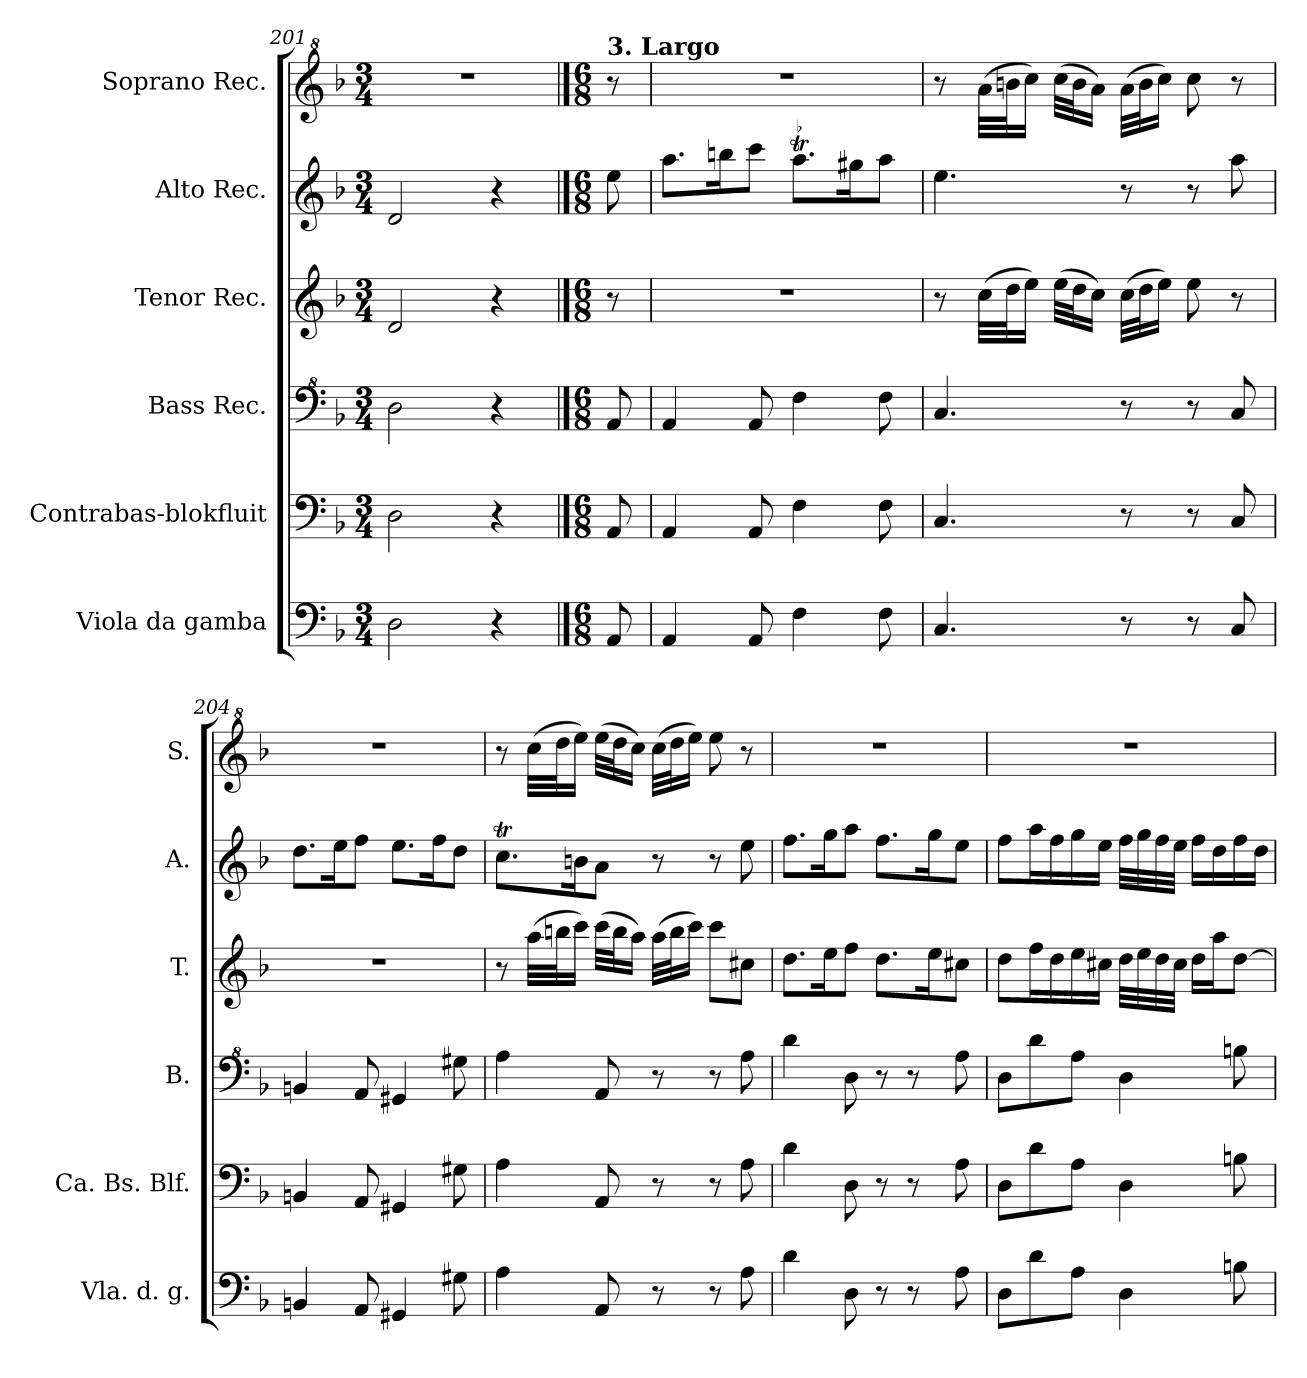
**kern	**kern	**kern	**kern	**kern	**kern
*part6	*part5	*part4	*part3	*part2	*part1
*staff6	*staff5	*staff4	*staff3	*staff2	*staff1
*I"Viola da gamba	*I"Contrabas-blokfluit	*I"Bass Rec.	*I"Tenor Rec.	*I"Alto Rec.	*I"Soprano Rec.
*I'Vla. d. g.	*I'Ca. Bs. Blf.	*I'B.	*I'T.	*I'A.	*I'S.
*clefF4	*clefF4	*clefF^4	*clefG2	*clefG2	*clefG^2
*k[b-]	*k[b-]	*k[b-]	*k[b-]	*k[b-]	*k[b-]
*M3/4	*M3/4	*M3/4	*M3/4	*M3/4	*M3/4
=201	=201	=201	=201	=201	=201
2D\	2D\	2d\	2d/	2d/	2.r
4r	4r	4r	4r	4r	.
!!LO:PB:g=z
==201X1	==201X1	==201X1	==201X1	==201X1	==201X1
*M6/8	*M6/8	*M6/8	*M6/8	*M6/8	*M6/8
*	*	*	*	*	*MM45
!	!	!	!	!	!LO:TX:a:B:t=3. Largo
8AA/	8AA/	8A/	8r	8ee\	8r
=202	=202	=202	=202	=202	=202
4AA/	4AA/	4A/	2.r	8.aa\L	2.r
.	.	.	.	16bbn\K	.
8AA/	8AA/	8A/	.	8ccc\J	.
4F\	4F\	4f\	.	8.aat\L	.
.	.	.	.	16gg#X\K	.
8F\	8F\	8f\	.	8aa\J	.
=203	=203	=203	=203	=203	=203
4.C/	4.C/	4.c/	8r	4.ee\	8r
.	.	.	(>32cc\LLL	.	(>32aa\LLL
.	.	.	32dd\J	.	32bbn\J
.	.	.	16ee\JJ)	.	16ccc\JJ)
.	.	.	(>32ee\LLL	.	(>32ccc\LLL
.	.	.	32dd\J	.	32bb\J
.	.	.	16cc\JJ)	.	16aa\JJ)
8r	8r	8r	(>32cc\LLL	8r	(>32aa\LLL
.	.	.	32dd\J	.	32bb\J
.	.	.	16ee\JJ)	.	16ccc\JJ)
8r	8r	8r	8ee\	8r	8ccc\
8C/	8C/	8c/	8r	8aa\	8r
=204	=204	=204	=204	=204	=204
4BBn/	4BBn/	4Bn/	2.r	8.dd\L	2.r
.	.	.	.	16ee\K	.
8AA/	8AA/	8A/	.	8ff\J	.
4GG#X/	4GG#X/	4G#X/	.	8.ee\L	.
.	.	.	.	16ff\K	.
8G#X\	8G#X\	8g#X\	.	8dd\J	.
=205	=205	=205	=205	=205	=205
4A\	4A\	4a\	8r	8.ccT\L	8r
.	.	.	(>32aa\LLL	.	(>32ccc\LLL
.	.	.	32bbn\J	.	32ddd\J
.	.	.	16ccc\JJ)	16bn\K	16eee\JJ)
8AA/	8AA/	8A/	(>32ccc\LLL	8a\J	(>32eee\LLL
.	.	.	32bb\J	.	32ddd\J
.	.	.	16aa\JJ)	.	16ccc\JJ)
8r	8r	8r	(>32aa\LLL	8r	(>32ccc\LLL
.	.	.	32bb\J	.	32ddd\J
.	.	.	16ccc\JJ)	.	16eee\JJ)
8r	8r	8r	8ccc\L	8r	8eee\
8A\	8A\	8a\	8cc#X\J	8ee\	8r
=206	=206	=206	=206	=206	=206
4d\	4d\	4dd\	8.dd\L	8.ff\L	2.r
.	.	.	16ee\K	16gg\K	.
8D\	8D\	8d\	8ff\J	8aa\J	.
8r	8r	8r	8.dd\L	8.ff\L	.
8r	8r	8r	.	.	.
.	.	.	16ee\K	16gg\K	.
8A\	8A\	8a\	8cc#X\J	8ee\J	.
!!LO:LB:g=z
=207	=207	=207	=207	=207	=207
8D\L	8D\L	8d\L	8dd\L	8ff\L	2.r
8d\	8d\	8dd\	16ff\L	16aa\L	.
.	.	.	16dd\	16ff\	.
8A\J	8A\J	8a\J	16ee\	16gg\	.
.	.	.	16cc#X\JJ	16ee\JJ	.
4D\	4D\	4d\	32dd\LLL	32ff\LLL	.
.	.	.	32ee\	32gg\	.
.	.	.	32dd\	32ff\	.
.	.	.	32cc#\JJJ	32ee\JJJ	.
.	.	.	16dd\LL	16ff\LL	.
.	.	.	16aa\J	16dd\	.
8Bn\	8Bn\	8bn\	[8dd\J	16ff\	.
.	.	.	.	16dd\JJ	.
=	=	=	=	=	=
*-	*-	*-	*-	*-	*-
